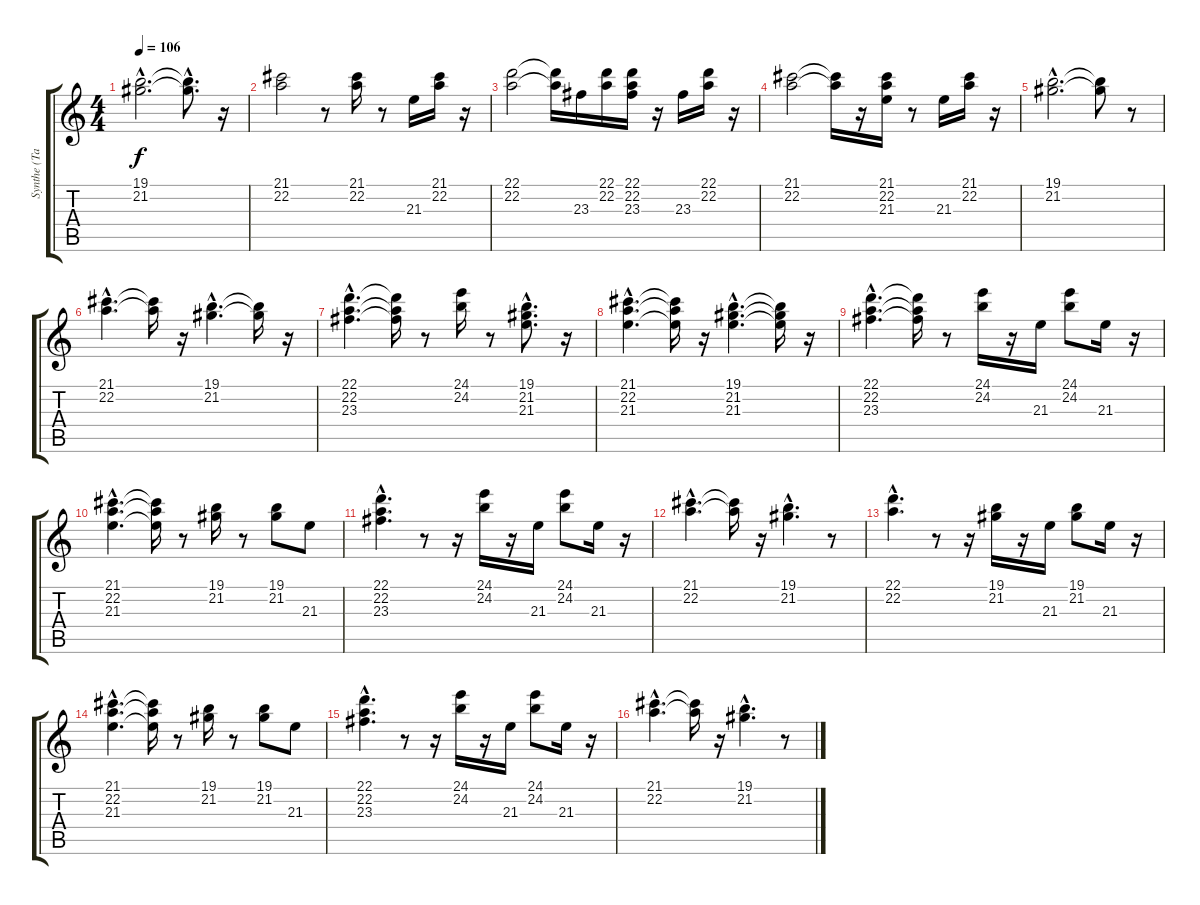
\track ("Synthe (Taylor)" "Synthe (Ta") {instrument rockorgan}
\staff {score tabs}
\tuning (E4 B3 G3 D3 A2 E2) {hide}
\ts (4 4)
\tempo 106
\clef g2
\ks c
(19.1{hac} 21.2{hac}).2{d dy f} (19.1{hac t} 21.2{hac t}).8{d} r.16 |
(21.1 22.2).2 r.8 (21.1 22.2).16 r.8 21.3.16 (21.1 22.2).16 r.16 |
(22.1 22.2).2 (22.1{t} 22.2{t}).16 23.3.16 (22.1 22.2).16 (22.1 22.2 23.3).16 r.16 23.3.16 (22.1 22.2).16 r.16 |
(21.1 22.2).2 (21.1{t} 22.2{t}).16 r.16 (21.1 22.2 21.3).16 r.8 21.3.16 (21.1 22.2).16 r.16 |
(19.1{hac} 21.2{hac}).2{d} (19.1{t} 21.2{t}).8 r.8 |
(21.1{hac} 22.2{hac}).4{d} (21.1{t} 22.2{t}).16 r.16 (19.1{hac} 21.2{hac}).4{d} (19.1{t} 21.2{t}).16 r.16 |
(22.1{hac} 22.2{hac} 23.3{hac}).4{d} (22.1{t} 22.2{t} 23.3{t}).16 r.8 (24.1 24.2).16 r.8 (19.1{hac} 21.2{hac} 21.3{hac}).8{d} r.16 |
(21.1{hac} 22.2{hac} 21.3{hac}).4{d} (21.1{t} 22.2{t} 21.3{t}).16 r.16 (19.1{hac} 21.2{hac} 21.3{hac}).4{d} (19.1{t} 21.2{t} 21.3{t}).16 r.16 |
(22.1{hac} 22.2{hac} 23.3{hac}).4{d} (22.1{t} 22.2{t} 23.3{t}).16 r.8 (24.1 24.2).16 r.16 21.3.16 (24.1 24.2).8 21.3.16 r.16 |
(21.1{hac} 22.2{hac} 21.3{hac}).4{d} (21.1{t} 22.2{t} 21.3{t}).16 r.8 (19.1 21.2).16 r.8 (19.1 21.2).8 21.3.8 |
(22.1{hac} 22.2{hac} 23.3{hac}).4{d} r.8 r.16 (24.1 24.2).16 r.16 21.3.16 (24.1 24.2).8 21.3.16 r.16 |
(21.1{hac} 22.2{hac}).4{d} (21.1{t} 22.2{t}).16 r.16 (19.1{hac} 21.2{hac}).4{d} r.8 |
(22.1{hac} 22.2{hac}).4{d} r.8 r.16 (19.1 21.2).16 r.16 21.3.16 (19.1 21.2).8 21.3.16 r.16 |
(21.1{hac} 22.2{hac} 21.3{hac}).4{d} (21.1{t} 22.2{t} 21.3{t}).16 r.8 (19.1 21.2).16 r.8 (19.1 21.2).8 21.3.8 |
(22.1{hac} 22.2{hac} 23.3{hac}).4{d} r.8 r.16 (24.1 24.2).16 r.16 21.3.16 (24.1 24.2).8 21.3.16 r.16 |
(21.1{hac} 22.2{hac}).4{d} (21.1{t} 22.2{t}).16 r.16 (19.1{hac} 21.2{hac}).4{d} r.8
